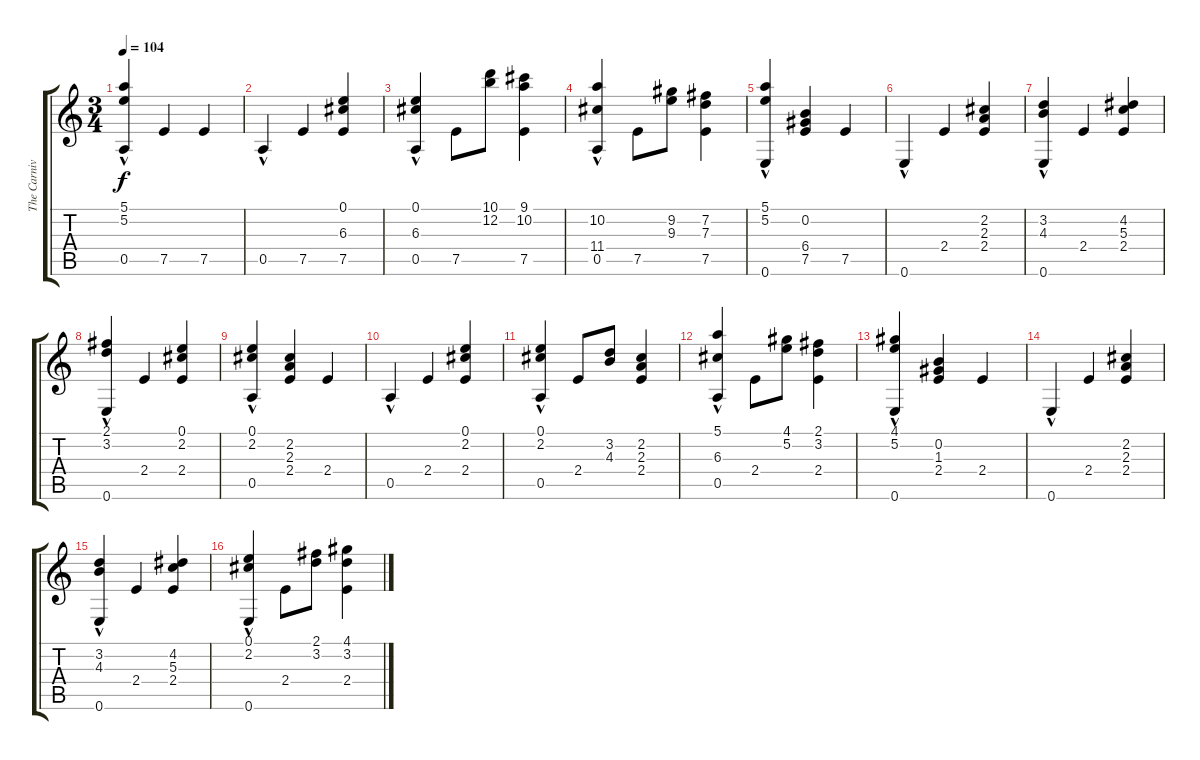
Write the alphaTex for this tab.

\track ("The Carnival of Venice" "The Carniv") {instrument acousticguitarnylon}
\staff {score tabs}
\tuning (E4 B3 G3 D3 A2 E2) {hide}
\ts (3 4)
\tempo 104
\clef g2
\ks c
(5.1 5.2 0.5{hac}).4{dy f} 7.5.4 7.5.4 |
0.5{hac}.4 7.5.4 (0.1 6.3 7.5).4 |
(0.1{hac} 6.3{hac} 0.5{hac}).4 7.5.8 (10.1 12.2).8 (9.1 10.2 7.5).4 |
(10.2{hac} 11.4{hac} 0.5{hac}).4 7.5.8 (9.2 9.3).8 (7.2 7.3 7.5).4 |
(5.1 5.2 0.6{hac}).4 (0.2 6.4 7.5).4 7.5.4 |
0.6{hac}.4 2.4.4 (2.2 2.3 2.4).4 |
(3.2 4.3 0.6{hac}).4 2.4.4 (4.2 5.3 2.4).4 |
(2.1 3.2 0.6{hac}).4 2.4.4 (0.1 2.2 2.4).4 |
(0.1 2.2 0.5{hac}).4 (2.2 2.3 2.4).4 2.4.4 |
0.5{hac}.4 2.4.4 (0.1 2.2 2.4).4 |
(0.1{hac} 2.2{hac} 0.5{hac}).4 2.4.8 (3.2 4.3).8 (2.2 2.3 2.4).4 |
(5.1{hac} 6.3{hac} 0.5{hac}).4 2.4.8 (4.1 5.2).8 (2.1 3.2 2.4).4 |
(4.1 5.2 0.6{hac}).4 (0.2 1.3 2.4).4 2.4.4 |
0.6{hac}.4 2.4.4 (2.2 2.3 2.4).4 |
(3.2 4.3 0.6{hac}).4 2.4.4 (4.2 5.3 2.4).4 |
(0.1{hac} 2.2{hac} 0.6{hac}).4 2.4.8 (2.1 3.2).8 (4.1 3.2 2.4).4
